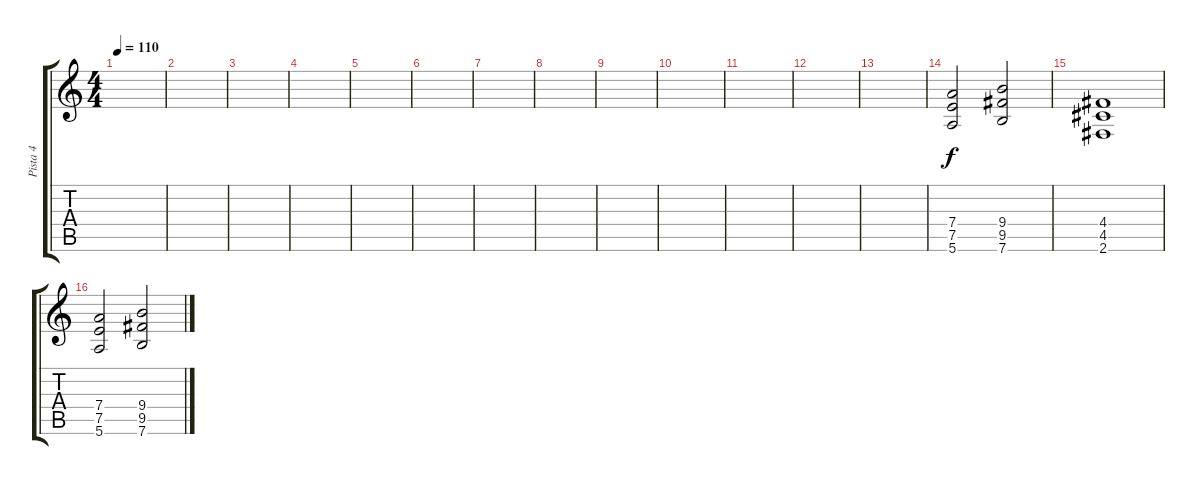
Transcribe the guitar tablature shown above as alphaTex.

\track ("Pista 4" "Pista 4") {instrument distortionguitar}
\staff {score tabs}
\tuning (E4 B3 G3 D3 A2 E2) {hide}
\ts (4 4)
\tempo 110
\clef g2
\ks c
|
|
|
|
|
|
|
|
|
|
|
|
|
(7.4 7.5 5.6).2 (9.4 9.5 7.6).2 |
(4.4 4.5 2.6).1 |
(7.4 7.5 5.6).2 (9.4 9.5 7.6).2
